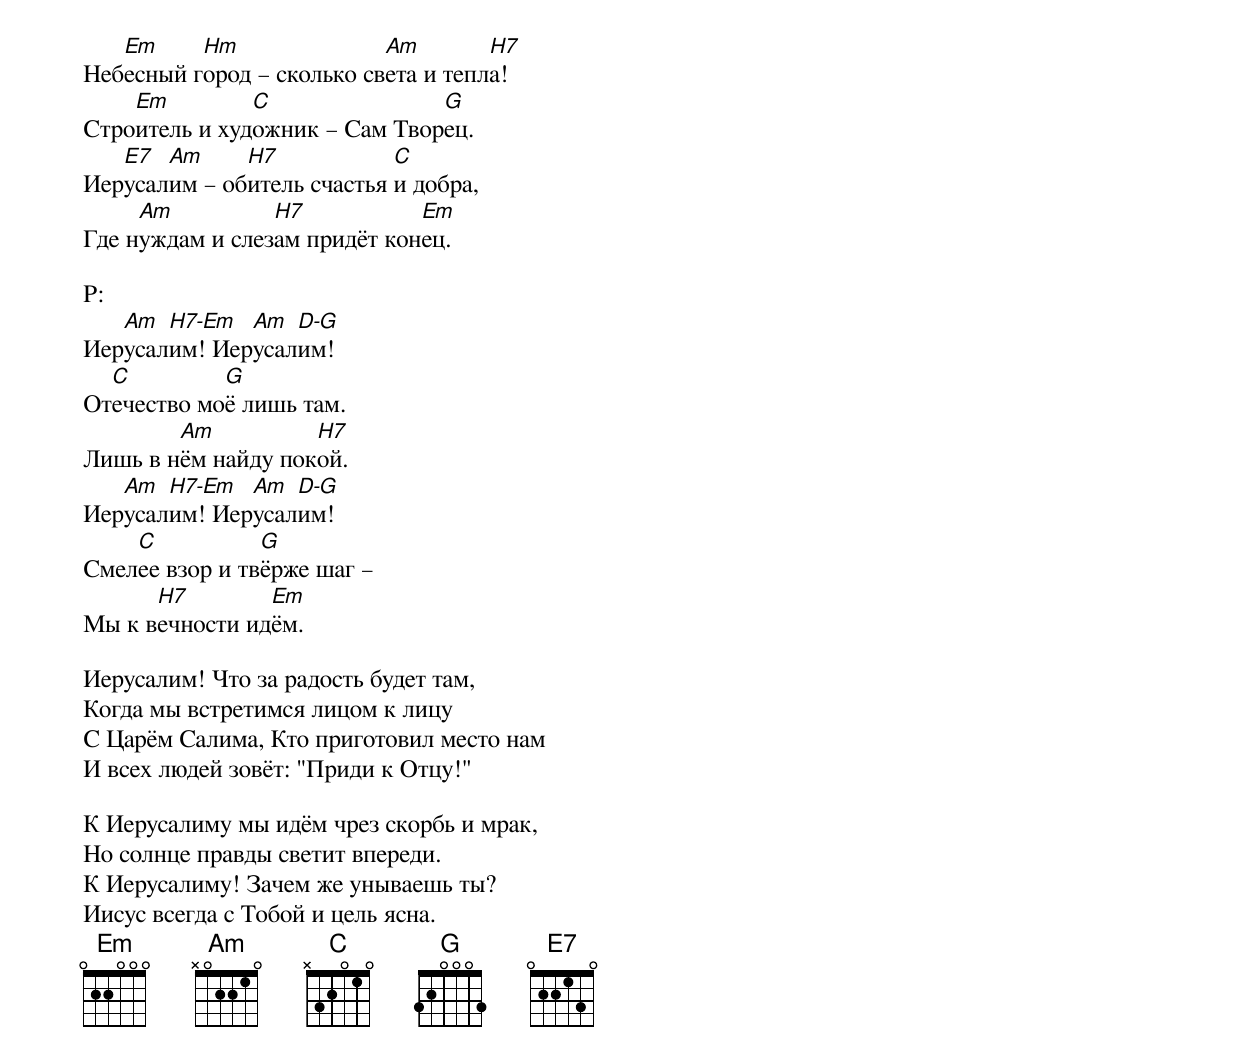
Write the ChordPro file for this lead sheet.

Неб[Em]есный г[Hm]ород – сколько св[Am]ета и тепл[H7]а!
Стро[Em]итель и худ[C]ожник – Сам Твор[G]ец.
Иер[E7]усал[Am]им – об[H7]итель счастья [C]и добра,
Где н[Am]уждам и слез[H7]ам придёт кон[Em]ец.

P:
Иер[Am]усал[H7-Em]им! Иер[Am]усал[D-G]им!
От[C]ечество мо[G]ё лишь там.
Лишь в н[Am]ём найду пок[H7]ой.
Иер[Am]усал[H7-Em]им! Иер[Am]усал[D-G]им!
Смел[C]ее взор и тв[G]ёрже шаг –
Мы к в[H7]ечности ид[Em]ём.

Иерусалим! Что за радость будет там,
Когда мы встретимся лицом к лицу
С Царём Салима, Кто приготовил место нам
И всех людей зовёт: "Приди к Отцу!"

К Иерусалиму мы идём чрез скорбь и мрак,
Но солнце правды светит впереди.
К Иерусалиму! Зачем же унываешь ты?
Иисус всегда с Тобой и цель ясна.
